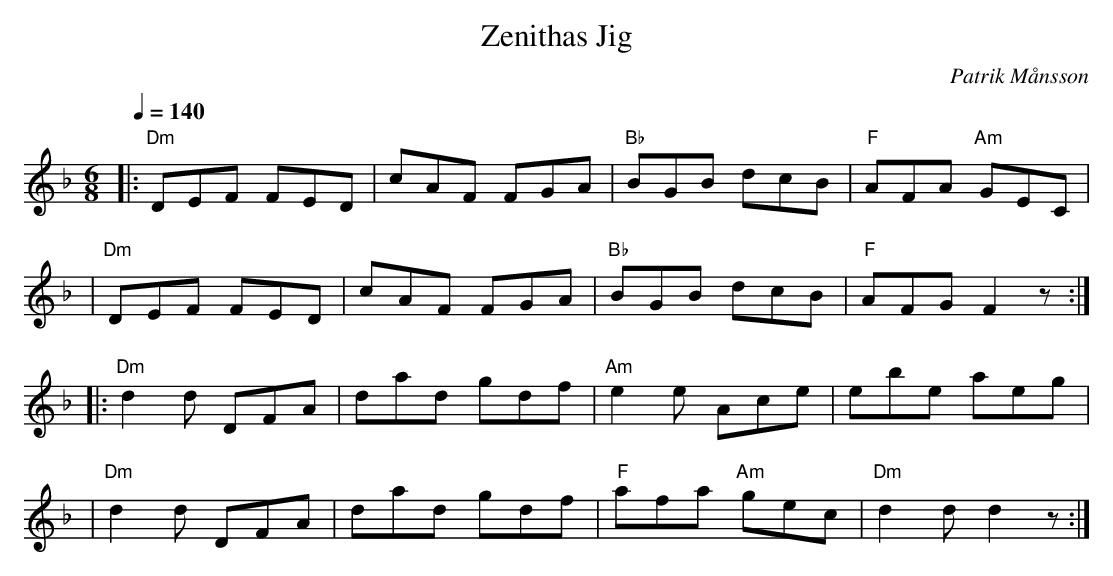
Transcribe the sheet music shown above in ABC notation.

X:1
T:Zenithas Jig
C:Patrik Månsson
M:6/8
L:1/8
K:Dm
Q:1/4=140
|: "Dm"DEF FED | cAF FGA | "Bb"BGB dcB | "F"AFA "Am"GEC |
|  "Dm"DEF FED | cAF FGA | "Bb"BGB dcB | "F"AFG F2 z :|
|: "Dm"d2d DFA | dad gdf | "Am"e2e Ace | ebe aeg |
|  "Dm"d2d DFA | dad gdf | "F"afa "Am"gec | "Dm"d2d d2 z :|
